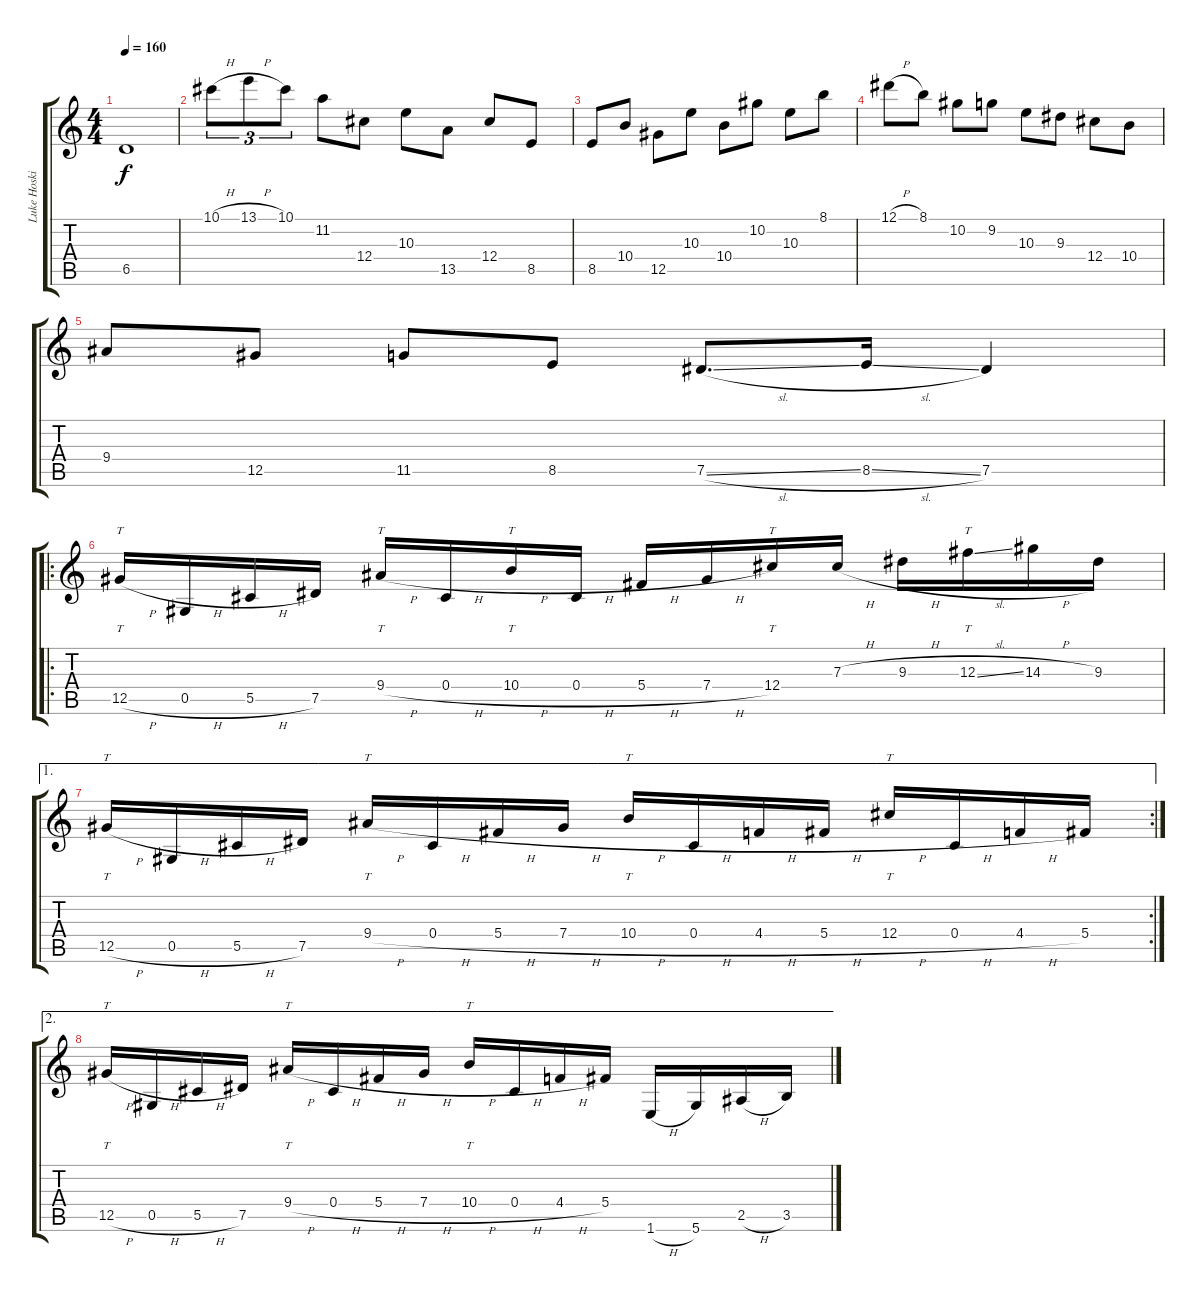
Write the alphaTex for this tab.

\track ("Luke Hoskin" "Luke Hoski") {instrument distortionguitar}
\staff {score tabs}
\tuning (Eb4 Bb3 Gb3 Db3 Ab2 Eb2) {hide}
\ts (4 4)
\tempo 160
\clef g2
\ks c
6.5.1{dy f} |
10.1{h}.8{tu (3 2)} 13.1{h}.8{tu (3 2)} 10.1.8{tu (3 2)} 11.2.8 12.4.8 10.3.8 13.5.8 12.4.8 8.5.8 |
8.5.8 10.4.8 12.5.8 10.3.8 10.4.8 10.2.8 10.3.8 8.1.8 |
12.1{h}.8 8.1.8 10.2.8 9.2.8 10.3.8 9.3.8 12.4.8 10.4.8 |
9.4.8 12.5.8 11.5.8 8.5.8 7.5{sl}.8{d} 8.5{sl}.16 7.5.4 |
\ro
12.5{h}.16{tt} 0.5{h}.16 5.5{h}.16 7.5.16 9.4{h}.16{tt} 0.4{h}.16 10.4{h}.16{tt} 0.4{h}.16 5.4{h}.16 7.4{h}.16 12.4.16{tt} 7.3{h}.16 9.3{h}.16 12.3{sl}.16{tt} 14.3{h}.16 9.3.16 |
\ae 1
\rc 2
12.5{h}.16{tt} 0.5{h}.16 5.5{h}.16 7.5.16 9.4{h}.16{tt} 0.4{h}.16 5.4{h}.16 7.4{h}.16 10.4{h}.16{tt} 0.4{h}.16 4.4{h}.16 5.4{h}.16 12.4{h}.16{tt} 0.4{h}.16 4.4{h}.16 5.4.16 |
\ae 2
12.5{h}.16{tt} 0.5{h}.16 5.5{h}.16 7.5.16 9.4{h}.16{tt} 0.4{h}.16 5.4{h}.16 7.4{h}.16 10.4{h}.16{tt} 0.4{h}.16 4.4{h}.16 5.4.16 1.6{h}.16 5.6.16 2.5{h}.16 3.5.16
